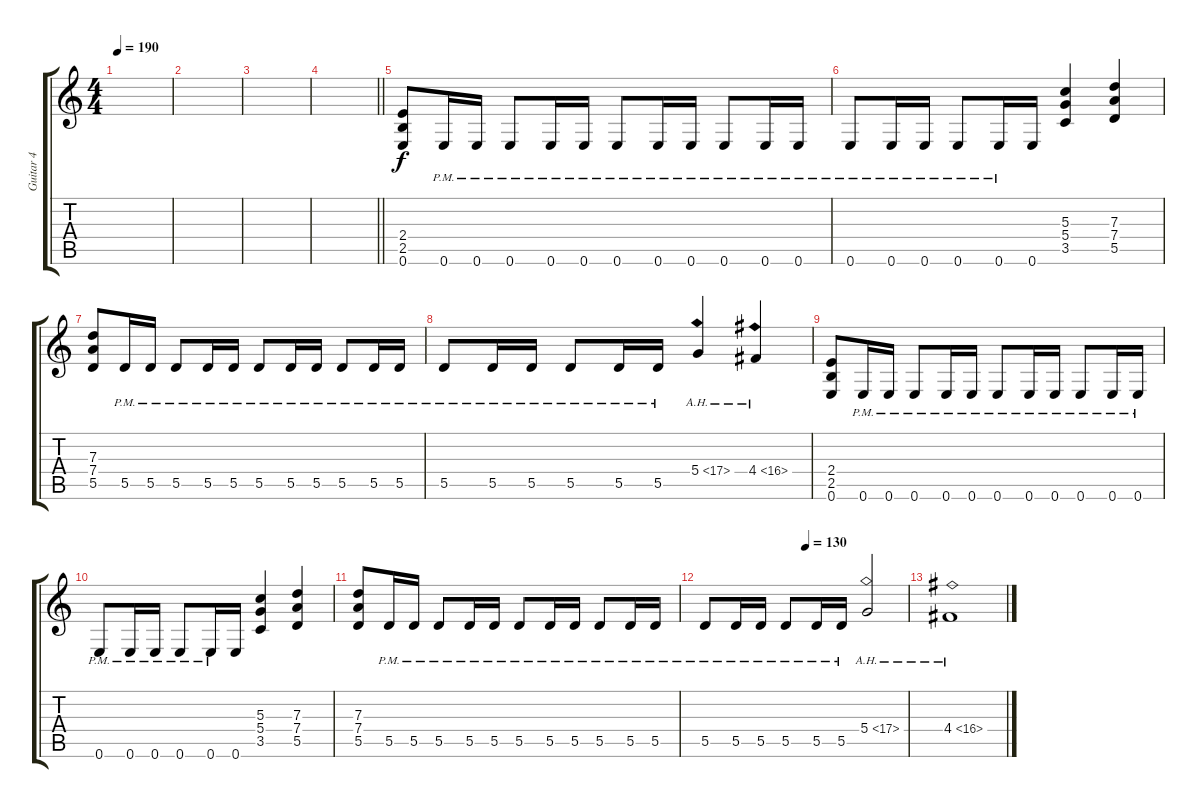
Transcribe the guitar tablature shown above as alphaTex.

\track ("Guitar 4" "Guitar 4") {instrument distortionguitar}
\staff {score tabs}
\tuning (E4 B3 G3 D3 A2 E2) {hide}
\ts (4 4)
\tempo 190
\clef g2
\ks c
|
|
|
\barLineRight lightlight
|
(2.4 2.5 0.6).8{balance 16} 0.6{pm}.16 0.6{pm}.16 0.6{pm}.8 0.6{pm}.16 0.6{pm}.16 0.6{pm}.8 0.6{pm}.16 0.6{pm}.16 0.6{pm}.8 0.6{pm}.16 0.6{pm}.16 |
0.6{pm}.8 0.6{pm}.16 0.6{pm}.16 0.6{pm}.8 0.6{pm}.16 0.6.16 (5.3 5.4 3.5).4 (7.3 7.4 5.5).4 |
(7.3 7.4 5.5).8 5.5{pm}.16 5.5{pm}.16 5.5{pm}.8 5.5{pm}.16 5.5{pm}.16 5.5{pm}.8 5.5{pm}.16 5.5{pm}.16 5.5{pm}.8 5.5{pm}.16 5.5{pm}.16 |
5.5{pm}.8 5.5{pm}.16 5.5{pm}.16 5.5{pm}.8 5.5{pm}.16 5.5{pm}.16 5.4{ah 12}.4 4.4{ah 12}.4 |
(2.4 2.5 0.6).8 0.6{pm}.16 0.6{pm}.16 0.6{pm}.8 0.6{pm}.16 0.6{pm}.16 0.6{pm}.8 0.6{pm}.16 0.6{pm}.16 0.6{pm}.8 0.6{pm}.16 0.6{pm}.16 |
0.6{pm}.8 0.6{pm}.16 0.6{pm}.16 0.6{pm}.8 0.6{pm}.16 0.6.16 (5.3 5.4 3.5).4 (7.3 7.4 5.5).4 |
(7.3 7.4 5.5).8 5.5{pm}.16 5.5{pm}.16 5.5{pm}.8 5.5{pm}.16 5.5{pm}.16 5.5{pm}.8 5.5{pm}.16 5.5{pm}.16 5.5{pm}.8 5.5{pm}.16 5.5{pm}.16 |
\tempo (130 0.5)
5.5{pm}.8 5.5{pm}.16 5.5{pm}.16 5.5{pm}.8 5.5{pm}.16 5.5{pm}.16 5.4{ah 12}.2 |
4.4{ah 12}.1
